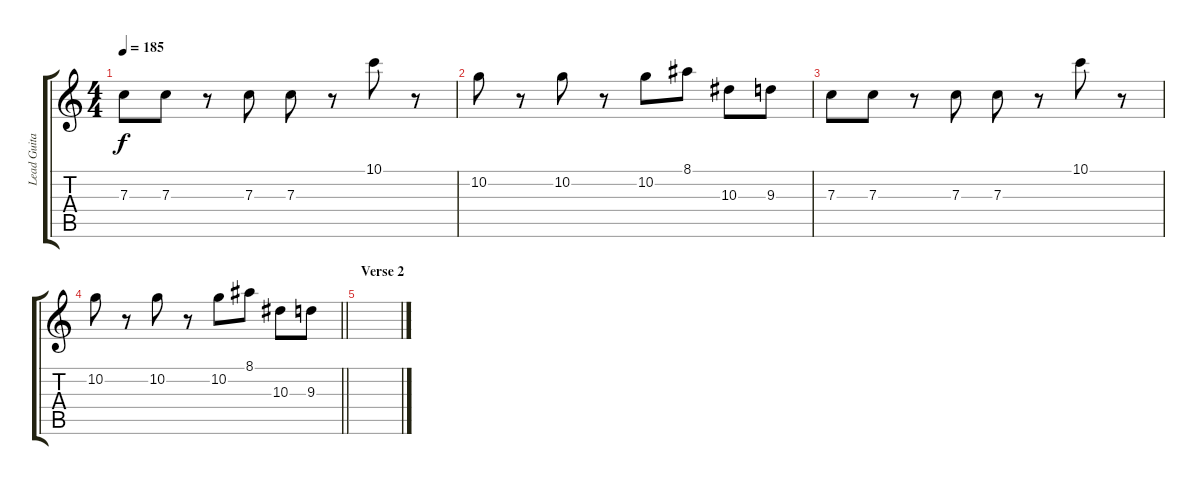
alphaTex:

\track ("Lead Guitar" "Lead Guita") {instrument overdrivenguitar}
\staff {score tabs}
\tuning (D4 A3 F3 C3 G2 C2) {hide}
\ts (4 4)
\tempo 185
\clef g2
\ks c
7.3.8{dy f} 7.3.8 r.8 7.3.8 7.3.8 r.8 10.1.8 r.8 |
10.2.8 r.8 10.2.8 r.8 10.2.8 8.1.8 10.3.8 9.3.8 |
7.3.8 7.3.8 r.8 7.3.8 7.3.8 r.8 10.1.8 r.8 |
\barLineRight lightlight
10.2.8 r.8 10.2.8 r.8 10.2.8 8.1.8 10.3.8 9.3.8 |
\section ("" "Verse 2")
